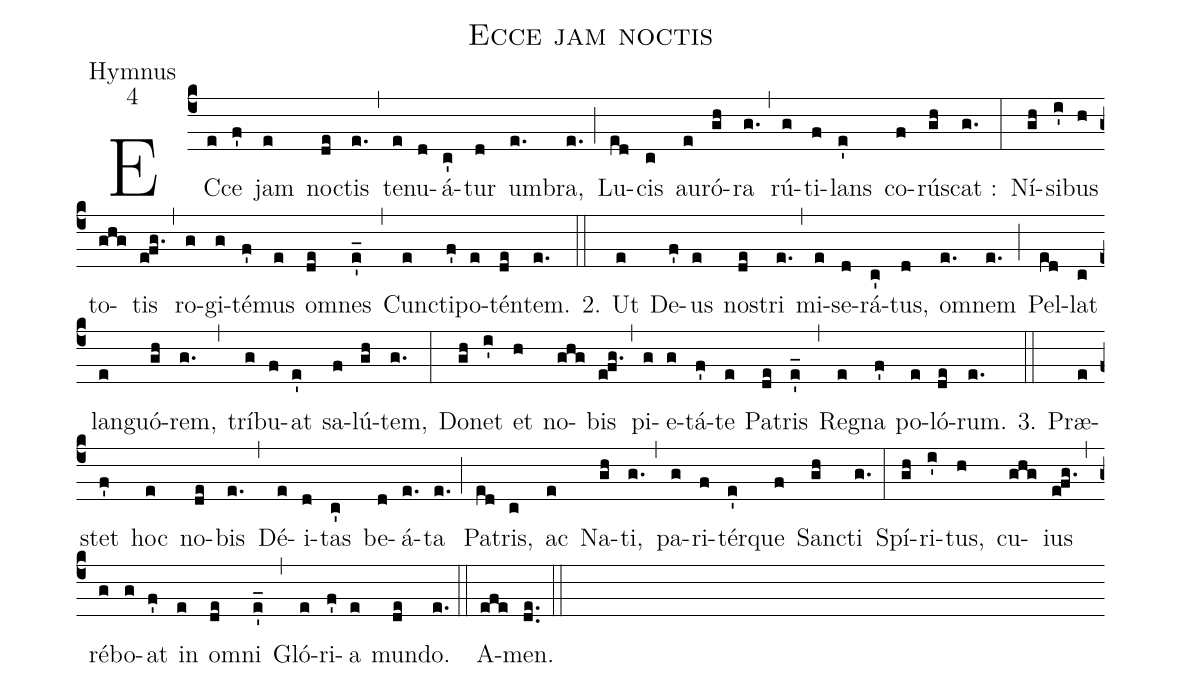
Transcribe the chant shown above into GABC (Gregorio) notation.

name:Ecce jam noctis;
office-part:Hymnus;
mode:4;
%%
(c4)EC(e)ce(f') jam(e) noc(de)tis(e.) (,)te(e)nu(d)á(c')tur(d) um(e.)bra,(e.) (;)Lu(ed)cis(c) au(e)ró(gh)ra(g.) (,)rú(g)ti(f)lans(e') co(f)rús(gh)cat :(g.) (:)Ní(gh)si(i')bus(h) to(ghg)tis(e!fg.) (,)ro(g)gi(g)té(f')mus(e) om(de)nes(e'_) (,)Cun(e)cti(f')po(e)tén(de)tem.(e.) (::)
2. Ut(e) De(f')us(e) nos(de)tri(e.) (,) mi(e)se(d)rá(c')tus,(d) om(e.)nem(e.) (;)
Pel(ed)lat(c) lan(e)guó(gh)rem,(g.) (,) trí(g)bu(f)at(e') sa(f)lú(gh)tem,(g.) (:)
Do(gh)net(i') et(h) no(ghg)bis(e!fg.) (,) pi(g)e(g)tá(f')te(e) Pa(de)tris(e'_) (,)
Re(e)gna(f') po(e)ló(de)rum.(e.) (::)

3. Præ(e)stet(f') hoc(e) no(de)bis(e.) (,) Dé(e)i(d)tas(c') be(d)á(e.)ta(e.) (;)
Pa(ed)tris,(c) ac(e) Na(gh)ti,(g.) (,) pa(g)ri(f)tér(e')que(f) Sanc(gh)ti(g.) (:)
Spí(gh)ri(i')tus,(h) cu(ghg)ius(e!fg.) (,) ré(g)bo(g)at(f') in(e) om(de)ni(e'_) (,)
Gló(e)ri(f')a(e) mun(de)do.(e.) (::)
A(efe)men.(de..) (::)
